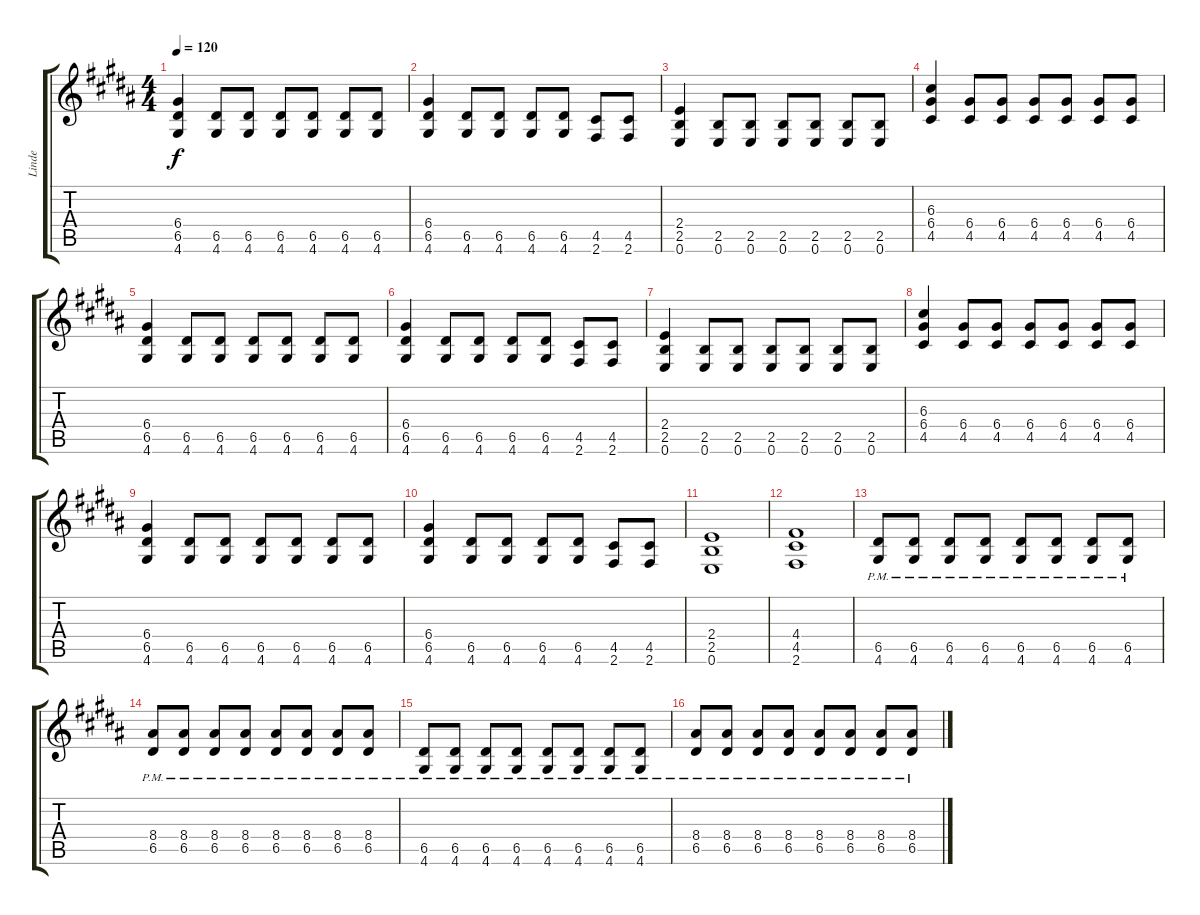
\track ("Linde" "Linde") {instrument overdrivenguitar}
\staff {score tabs}
\tuning (E4 B3 G3 D3 A2 E2) {hide}
\ts (4 4)
\tempo 120
\clef g2
\ks b
(6.4 6.5 4.6).4{dy f} (6.5 4.6).8 (6.5 4.6).8 (6.5 4.6).8 (6.5 4.6).8 (6.5 4.6).8 (6.5 4.6).8 |
(6.4 6.5 4.6).4 (6.5 4.6).8 (6.5 4.6).8 (6.5 4.6).8 (6.5 4.6).8 (4.5 2.6).8 (4.5 2.6).8 |
(2.4 2.5 0.6).4 (2.5 0.6).8 (2.5 0.6).8 (2.5 0.6).8 (2.5 0.6).8 (2.5 0.6).8 (2.5 0.6).8 |
(6.3 6.4 4.5).4 (6.4 4.5).8 (6.4 4.5).8 (6.4 4.5).8 (6.4 4.5).8 (6.4 4.5).8 (6.4 4.5).8 |
(6.4 6.5 4.6).4 (6.5 4.6).8 (6.5 4.6).8 (6.5 4.6).8 (6.5 4.6).8 (6.5 4.6).8 (6.5 4.6).8 |
(6.4 6.5 4.6).4 (6.5 4.6).8 (6.5 4.6).8 (6.5 4.6).8 (6.5 4.6).8 (4.5 2.6).8 (4.5 2.6).8 |
(2.4 2.5 0.6).4 (2.5 0.6).8 (2.5 0.6).8 (2.5 0.6).8 (2.5 0.6).8 (2.5 0.6).8 (2.5 0.6).8 |
(6.3 6.4 4.5).4 (6.4 4.5).8 (6.4 4.5).8 (6.4 4.5).8 (6.4 4.5).8 (6.4 4.5).8 (6.4 4.5).8 |
(6.4 6.5 4.6).4 (6.5 4.6).8 (6.5 4.6).8 (6.5 4.6).8 (6.5 4.6).8 (6.5 4.6).8 (6.5 4.6).8 |
(6.4 6.5 4.6).4 (6.5 4.6).8 (6.5 4.6).8 (6.5 4.6).8 (6.5 4.6).8 (4.5 2.6).8 (4.5 2.6).8 |
(2.4 2.5 0.6).1 |
(4.4 4.5 2.6).1 |
(6.5{pm} 4.6{pm}).8{volume 10 instrument overdrivenguitar} (6.5{pm} 4.6{pm}).8 (6.5{pm} 4.6{pm}).8 (6.5{pm} 4.6{pm}).8 (6.5{pm} 4.6{pm}).8 (6.5{pm} 4.6{pm}).8 (6.5{pm} 4.6{pm}).8 (6.5{pm} 4.6{pm}).8 |
(8.4{pm} 6.5{pm}).8 (8.4{pm} 6.5{pm}).8 (8.4{pm} 6.5{pm}).8 (8.4{pm} 6.5{pm}).8 (8.4{pm} 6.5{pm}).8 (8.4{pm} 6.5{pm}).8 (8.4{pm} 6.5{pm}).8 (8.4{pm} 6.5{pm}).8 |
(6.5{pm} 4.6{pm}).8{volume 10 instrument overdrivenguitar} (6.5{pm} 4.6{pm}).8 (6.5{pm} 4.6{pm}).8 (6.5{pm} 4.6{pm}).8 (6.5{pm} 4.6{pm}).8 (6.5{pm} 4.6{pm}).8 (6.5{pm} 4.6{pm}).8 (6.5{pm} 4.6{pm}).8 |
(8.4{pm} 6.5{pm}).8 (8.4{pm} 6.5{pm}).8 (8.4{pm} 6.5{pm}).8 (8.4{pm} 6.5{pm}).8 (8.4{pm} 6.5{pm}).8 (8.4{pm} 6.5{pm}).8 (8.4{pm} 6.5{pm}).8 (8.4{pm} 6.5{pm}).8
